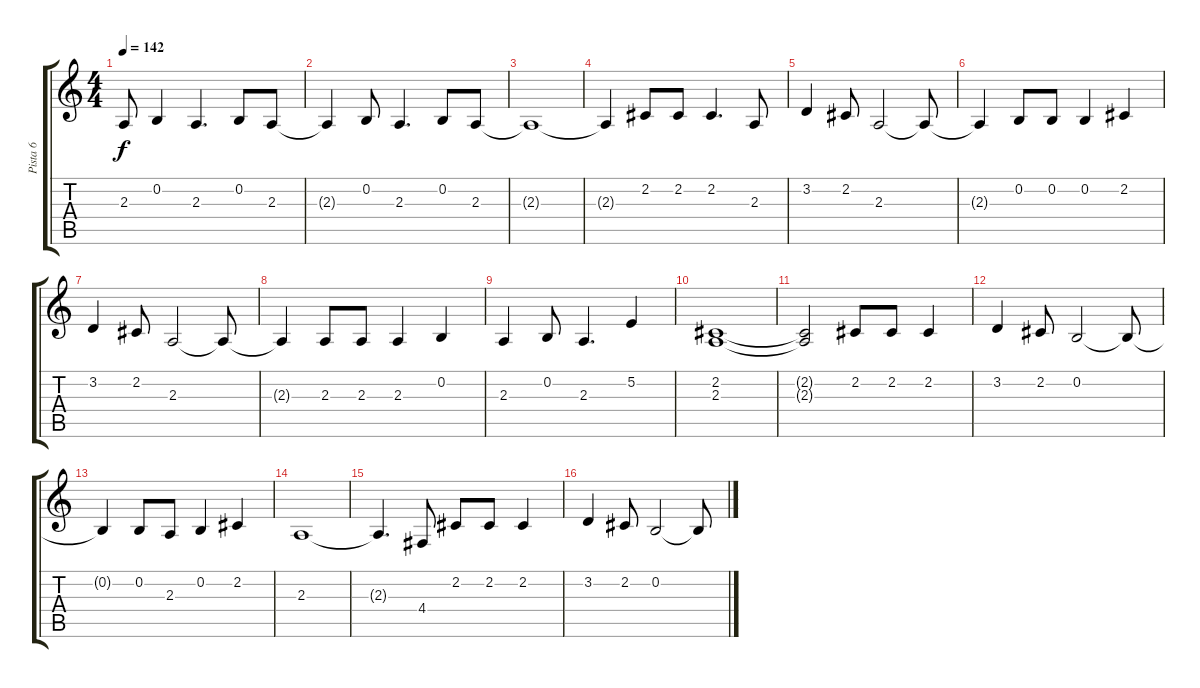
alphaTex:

\track ("Pista 6" "Pista 6") {instrument electricgrandpiano}
\staff {score tabs}
\tuning (E4 B3 G3 D3 A2 E2) {hide}
\ts (4 4)
\tempo 142
\clef g2
\ks c
2.3.8{dy f} 0.2.4 2.3.4{d} 0.2.8 2.3.8 |
2.3{t}.4 0.2.8 2.3.4{d} 0.2.8 2.3.8 |
2.3{t}.1 |
2.3{t}.4 2.2.8 2.2.8 2.2.4{d} 2.3.8 |
3.2.4 2.2.8 2.3.2 2.3{t}.8 |
2.3{t}.4 0.2.8 0.2.8 0.2.4 2.2.4 |
3.2.4 2.2.8 2.3.2 2.3{t}.8 |
2.3{t}.4 2.3.8 2.3.8 2.3.4 0.2.4 |
2.3.4 0.2.8 2.3.4{d} 5.2.4 |
(2.2 2.3).1 |
(2.2{t} 2.3{t}).2 2.2.8 2.2.8 2.2.4 |
3.2.4 2.2.8 0.2.2 0.2{t}.8 |
0.2{t}.4 0.2.8 2.3.8 0.2.4 2.2.4 |
2.3.1 |
2.3{t}.4{d} 4.4.8 2.2.8 2.2.8 2.2.4 |
3.2.4 2.2.8 0.2.2 0.2{t}.8
